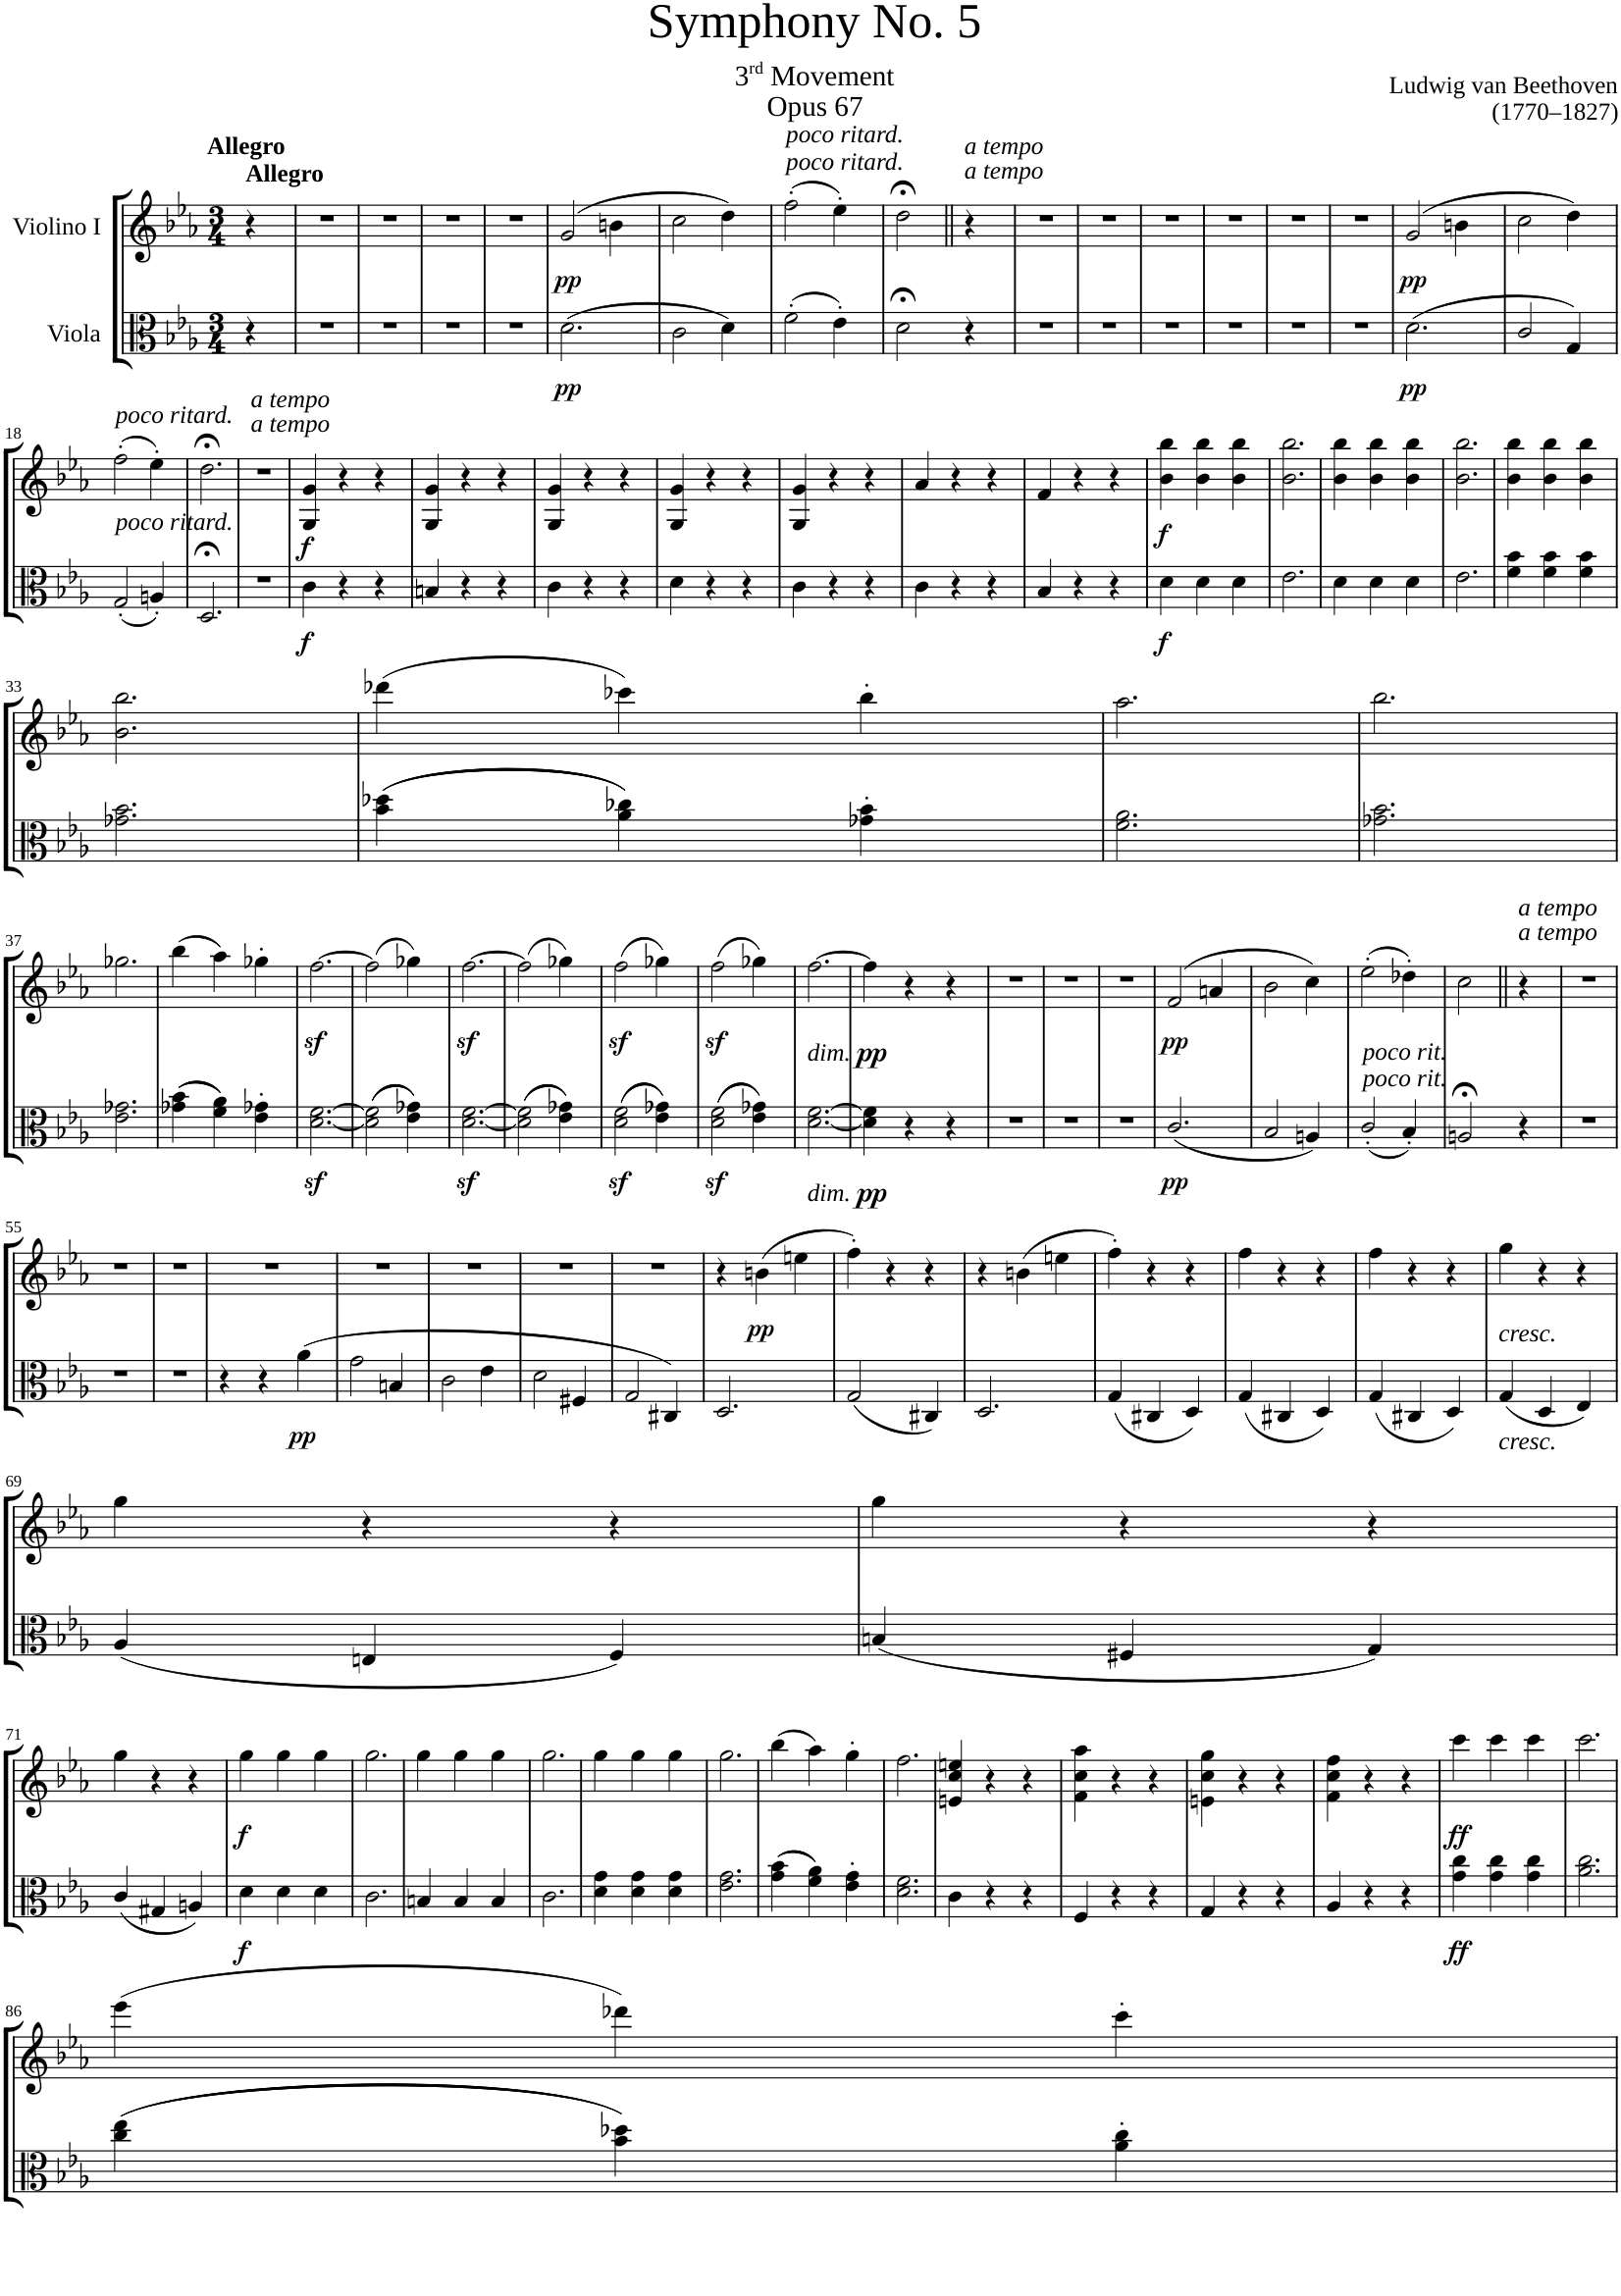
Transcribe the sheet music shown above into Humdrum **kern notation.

**kern	**dynam	**kern	**dynam
*part2	*part2	*part1	*part1
*staff2	*staff2	*staff1	*staff1
*I"Viola	*	*I"Violino I	*
*clefC3	*	*clefG2	*
*k[b-e-a-]	*	*k[b-e-a-]	*
*M3/4	*	*M3/4	*
=1	=1	=1	=1
!	!	!LO:TX:a:B:t=Allegro	!
4r	.	4r	.
=2	=2	=2	=2
2.r	.	2.r	.
=3	=3	=3	=3
2.r	.	2.r	.
=4	=4	=4	=4
2.r	.	2.r	.
=5	=5	=5	=5
2.r	.	2.r	.
=6	=6	=6	=6
!	!LO:DY:b	!	!LO:DY:b
(2.d\	pp	(2g/	pp
.	.	4bn\	.
=7	=7	=7	=7
2c\	.	2cc\	.
4d\)	.	4dd\)	.
=8	=8	=8	=8
!	!	!LO:TX:a:i:t=poco ritard.	!
(2f'\	.	(2ff'\	.
4e-'\)	.	4ee-'\)	.
=9	=9	=9	=9
2d;<\	.	2dd;<\	.
!	!	!LO:TX:a:i:t=a tempo	!
4r	.	4r	.
=10	=10	=10	=10
2.r	.	2.r	.
=11	=11	=11	=11
2.r	.	2.r	.
=12	=12	=12	=12
2.r	.	2.r	.
=13	=13	=13	=13
2.r	.	2.r	.
=14	=14	=14	=14
2.r	.	2.r	.
=15	=15	=15	=15
2.r	.	2.r	.
=16	=16	=16	=16
!	!LO:DY:b	!	!LO:DY:b
(2.d\	pp	(2g/	pp
.	.	4bn\	.
=17	=17	=17	=17
2c/	.	2cc\	.
4G/)	.	4dd\)	.
!!LO:LB:g=z
=18	=18	=18	=18
!	!	!LO:TX:a:i:t=poco ritard.	!
(2G'/	.	(2ff'\	.
4An'/)	.	4ee-'\)	.
=19	=19	=19	=19
2.D;</	.	2.dd;<\	.
=20	=20	=20	=20
!	!	!LO:TX:a:i:t=a tempo	!
2.r	.	2.r	.
=21	=21	=21	=21
!	!LO:DY:b	!	!LO:DY:b
4c\	f	4G/ 4g/	f
4r	.	4r	.
4r	.	4r	.
=22	=22	=22	=22
4Bn/	.	4G/ 4g/	.
4r	.	4r	.
4r	.	4r	.
=23	=23	=23	=23
4c\	.	4G/ 4g/	.
4r	.	4r	.
4r	.	4r	.
=24	=24	=24	=24
4d\	.	4G/ 4g/	.
4r	.	4r	.
4r	.	4r	.
=25	=25	=25	=25
4c\	.	4G/ 4g/	.
4r	.	4r	.
4r	.	4r	.
=26	=26	=26	=26
4c\	.	4a-/	.
4r	.	4r	.
4r	.	4r	.
=27	=27	=27	=27
4B-/	.	4f/	.
4r	.	4r	.
4r	.	4r	.
=28	=28	=28	=28
!	!LO:DY:b	!	!LO:DY:b
4d\	f	4b-\ 4bb-\	f
4d\	.	4b-\ 4bb-\	.
4d\	.	4b-\ 4bb-\	.
=29	=29	=29	=29
2.e-\	.	2.b-\ 2.bb-\	.
=30	=30	=30	=30
4d\	.	4b-\ 4bb-\	.
4d\	.	4b-\ 4bb-\	.
4d\	.	4b-\ 4bb-\	.
=31	=31	=31	=31
2.e-\	.	2.b-\ 2.bb-\	.
=32	=32	=32	=32
4f\ 4b-\	.	4b-\ 4bb-\	.
4f\ 4b-\	.	4b-\ 4bb-\	.
4f\ 4b-\	.	4b-\ 4bb-\	.
!!LO:LB:g=z
=33	=33	=33	=33
2.g-X\ 2.b-\	.	2.b-\ 2.bb-\	.
=34	=34	=34	=34
((4b-\ 4dd-X\	.	(4ddd-X\	.
4a-\ 4cc-X\))	.	4ccc-X\)	.
4g-X\' 4b-\'	.	4bb-'\	.
=35	=35	=35	=35
2.f\ 2.a-\	.	2.aa-\	.
=36	=36	=36	=36
2.g-X\ 2.b-\	.	2.bb-\	.
!!LO:LB:g=z
=37	=37	=37	=37
2.e-\ 2.g-X\	.	2.gg-X\	.
=38	=38	=38	=38
((4g-X\ 4b-\	.	(4bb-\	.
4f\ 4a-\))	.	4aa-\)	.
4e-\' 4g-X\'	.	4gg-X'\	.
=39	=39	=39	=39
[2.d\z<^ [2.f\z<^	.	[2.ffz<^\	.
=40	=40	=40	=40
((2d\] 2f\]	.	(2ff\]	.
4e-\ 4g-X\))	.	4gg-X\)	.
=41	=41	=41	=41
[2.d\z<^ [2.f\z<^	.	[2.ffz<^\	.
=42	=42	=42	=42
((2d\] 2f\]	.	(2ff\]	.
4e-\ 4g-X\))	.	4gg-X\)	.
=43	=43	=43	=43
((2d\z<^ 2f\z<^	.	(2ffz<^\	.
4e-\ 4g-X\))	.	4gg-X\)	.
=44	=44	=44	=44
((2d\z<^ 2f\z<^	.	(2ffz<^\	.
4e-\ 4g-X\))	.	4gg-X\)	.
=45	=45	=45	=45
!	!	!LO:TX:b:i:t=dim.	!
!LO:TX:b:i:t=dim.	!	!	!
[2.d\ [2.f\	.	[2.ff\	.
=46	=46	=46	=46
4d\] 4f\]	.	4ff\]	.
4r	.	4r	.
4r	.	4r	.
=47	=47	=47	=47
2.r	.	2.r	.
=48	=48	=48	=48
2.r	.	2.r	.
=49	=49	=49	=49
2.r	.	2.r	.
=50	=50	=50	=50
!	!LO:DY:b	!	!LO:DY:b
(2.c/	pp	(2f/	pp
.	.	4an/	.
=51	=51	=51	=51
2B-/	.	2b-\	.
4An/)	.	4cc\)	.
=52	=52	=52	=52
!	!	!LO:TX:b:i:t=poco rit.	!
(2c'/	.	(2ee-'\	.
4B-'/)	.	4dd-X'\)	.
=53	=53	=53	=53
2An;</	.	2cc\	.
!	!	!LO:TX:a:i:t=a tempo	!
4r	.	4r	.
=54	=54	=54	=54
2.r	.	2.r	.
!!LO:LB:g=z
=55	=55	=55	=55
2.r	.	2.r	.
=56	=56	=56	=56
2.r	.	2.r	.
=57	=57	=57	=57
4r	.	2.r	.
4r	.	.	.
!	!LO:DY:b	!	!
(4a-\	pp	.	.
=58	=58	=58	=58
2g\	.	2.r	.
4Bn/	.	.	.
=59	=59	=59	=59
2c\	.	2.r	.
4e-\	.	.	.
=60	=60	=60	=60
2d\	.	2.r	.
4F#X/	.	.	.
=61	=61	=61	=61
2G/	.	2.r	.
4C#X/)	.	.	.
=62	=62	=62	=62
2.D/	.	4r	.
!	!	!	!LO:DY:b
.	.	(4bn\	pp
.	.	4een\	.
=63	=63	=63	=63
(2G/	.	4ff'\)	.
.	.	4r	.
4C#X/)	.	4r	.
=64	=64	=64	=64
2.D/	.	4r	.
.	.	(4bn\	.
.	.	4een\	.
=65	=65	=65	=65
(4G/	.	4ff'\)	.
4C#X/	.	4r	.
4D/)	.	4r	.
=66	=66	=66	=66
(4G/	.	4ff\	.
4C#X/	.	4r	.
4D/)	.	4r	.
=67	=67	=67	=67
(4G/	.	4ff\	.
4C#X/	.	4r	.
4D/)	.	4r	.
=68	=68	=68	=68
!	!	!LO:TX:b:i:t=cresc.	!
!LO:TX:b:i:t=cresc.	!	!	!
(4G/	.	4gg\	.
4D/	.	4r	.
4E-/)	.	4r	.
!!LO:LB:g=z
=69	=69	=69	=69
(4A-/	.	4gg\	.
4En/	.	4r	.
4F/)	.	4r	.
=70	=70	=70	=70
(4Bn/	.	4gg\	.
4F#X/	.	4r	.
4G/)	.	4r	.
!!LO:LB:g=z
=71	=71	=71	=71
(4c/	.	4gg\	.
4G#X/	.	4r	.
4An/)	.	4r	.
=72	=72	=72	=72
!	!LO:DY:b	!	!LO:DY:b
4d\	f	4gg\	f
4d\	.	4gg\	.
4d\	.	4gg\	.
=73	=73	=73	=73
2.c\	.	2.gg\	.
=74	=74	=74	=74
4Bn/	.	4gg\	.
4B/	.	4gg\	.
4B/	.	4gg\	.
=75	=75	=75	=75
2.c\	.	2.gg\	.
=76	=76	=76	=76
4d\ 4g\	.	4gg\	.
4d\ 4g\	.	4gg\	.
4d\ 4g\	.	4gg\	.
=77	=77	=77	=77
2.e-\ 2.g\	.	2.gg\	.
=78	=78	=78	=78
((4g\ 4b-\	.	(4bb-\	.
4f\ 4a-\))	.	4aa-\)	.
4e-\' 4g\'	.	4gg'\	.
=79	=79	=79	=79
2.d\ 2.f\	.	2.ff\	.
=80	=80	=80	=80
4c\	.	4en/ 4cc/ 4een/	.
4r	.	4r	.
4r	.	4r	.
=81	=81	=81	=81
4F/	.	4f\ 4cc\ 4aa-\	.
4r	.	4r	.
4r	.	4r	.
=82	=82	=82	=82
4G/	.	4en\ 4cc\ 4gg\	.
4r	.	4r	.
4r	.	4r	.
=83	=83	=83	=83
4A-/	.	4f\ 4cc\ 4ff\	.
4r	.	4r	.
4r	.	4r	.
=84	=84	=84	=84
!	!LO:DY:b	!	!LO:DY:b
4g\ 4cc\	ff	4ccc\	ff
4g\ 4cc\	.	4ccc\	.
4g\ 4cc\	.	4ccc\	.
=85	=85	=85	=85
2.a-\ 2.cc\	.	2.ccc\	.
!!LO:LB:g=z
=86	=86	=86	=86
((4cc\ 4ee-\	.	(4eee-\	.
4b-\ 4dd-X\))	.	4ddd-X\)	.
4a-\' 4cc\'	.	4ccc'\	.
=	=	=	=
*-	*-	*-	*-
